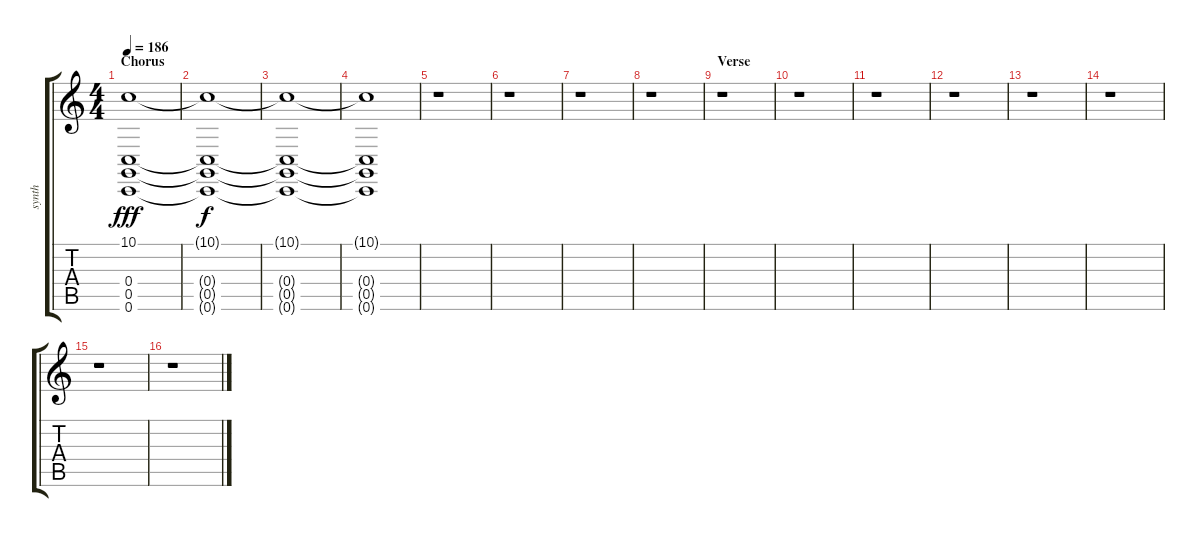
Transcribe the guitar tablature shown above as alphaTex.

\track ("synth" "synth") {instrument synthstrings1}
\staff {score tabs}
\tuning (D4 A3 F3 C3 G2 C2) {hide}
\ts (4 4)
\section ("" "Chorus")
\tempo 186
\clef g2
\ks c
(10.1 0.4 0.5 0.6).1{dy fff volume 0} |
(10.1{t} 0.4{t} 0.5{t} 0.6{t}).1{dy f} |
(10.1{t} 0.4{t} 0.5{t} 0.6{t}).1 |
(10.1{t} 0.4{t} 0.5{t} 0.6{t}).1 |
r.1{volume 12} |
r.1 |
r.1 |
r.1 |
\section ("" "Verse")
r.1 |
r.1 |
r.1 |
r.1 |
r.1 |
r.1 |
r.1 |
r.1
